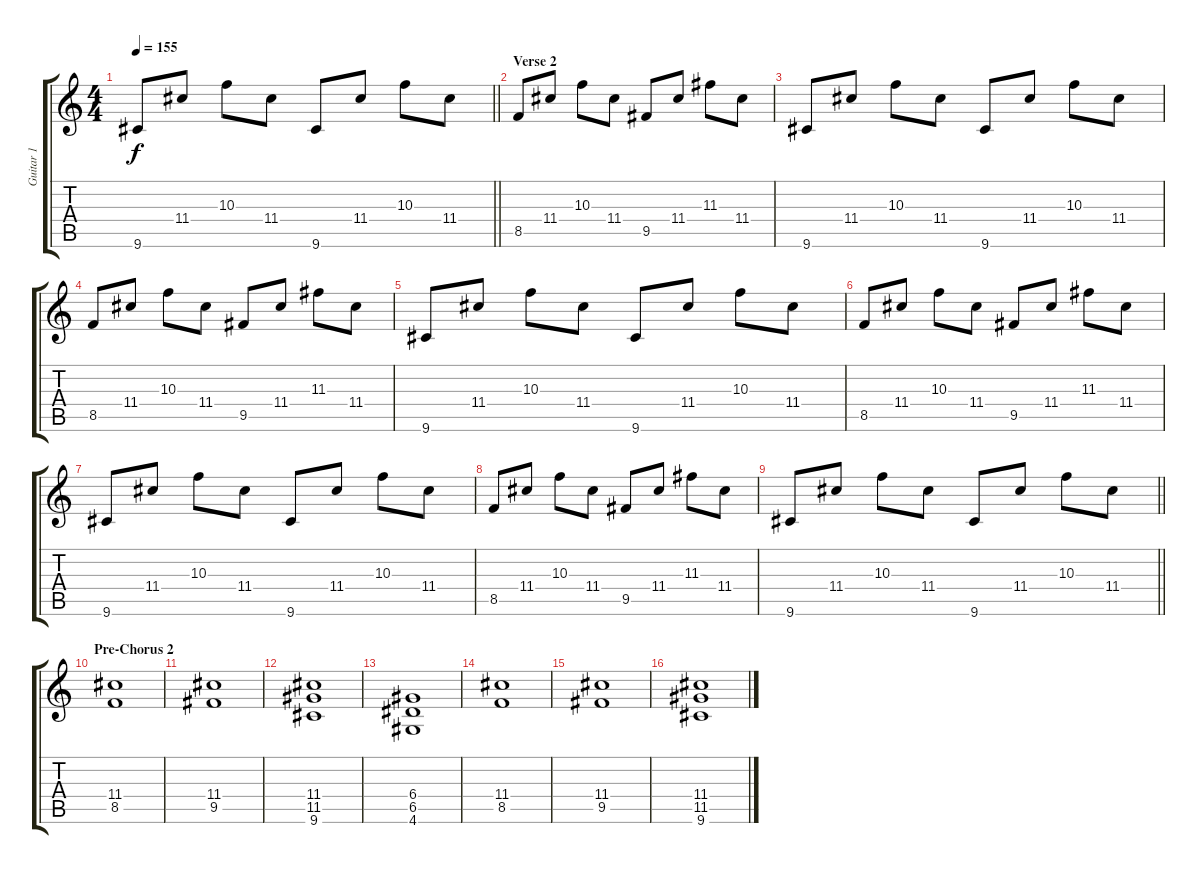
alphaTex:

\track ("Guitar 1" "Guitar 1") {instrument overdrivenguitar}
\staff {score tabs}
\tuning (E4 B3 G3 D3 A2 E2) {hide}
\ts (4 4)
\tempo 155
\clef g2
\barLineRight lightlight
\ks c
9.6.8{dy f} 11.4.8 10.3.8 11.4.8 9.6.8 11.4.8 10.3.8 11.4.8 |
\section ("" "Verse 2")
8.5.8 11.4.8 10.3.8 11.4.8 9.5.8 11.4.8 11.3.8 11.4.8 |
9.6.8 11.4.8 10.3.8 11.4.8 9.6.8 11.4.8 10.3.8 11.4.8 |
8.5.8 11.4.8 10.3.8 11.4.8 9.5.8 11.4.8 11.3.8 11.4.8 |
9.6.8 11.4.8 10.3.8 11.4.8 9.6.8 11.4.8 10.3.8 11.4.8 |
8.5.8 11.4.8 10.3.8 11.4.8 9.5.8 11.4.8 11.3.8 11.4.8 |
9.6.8 11.4.8 10.3.8 11.4.8 9.6.8 11.4.8 10.3.8 11.4.8 |
8.5.8 11.4.8 10.3.8 11.4.8 9.5.8 11.4.8 11.3.8 11.4.8 |
\barLineRight lightlight
9.6.8 11.4.8 10.3.8 11.4.8 9.6.8 11.4.8 10.3.8 11.4.8 |
\section ("" "Pre-Chorus 2")
(11.4 8.5).1 |
(11.4 9.5).1 |
(11.4 11.5 9.6).1 |
(6.4 6.5 4.6).1 |
(11.4 8.5).1 |
(11.4 9.5).1 |
(11.4 11.5 9.6).1
